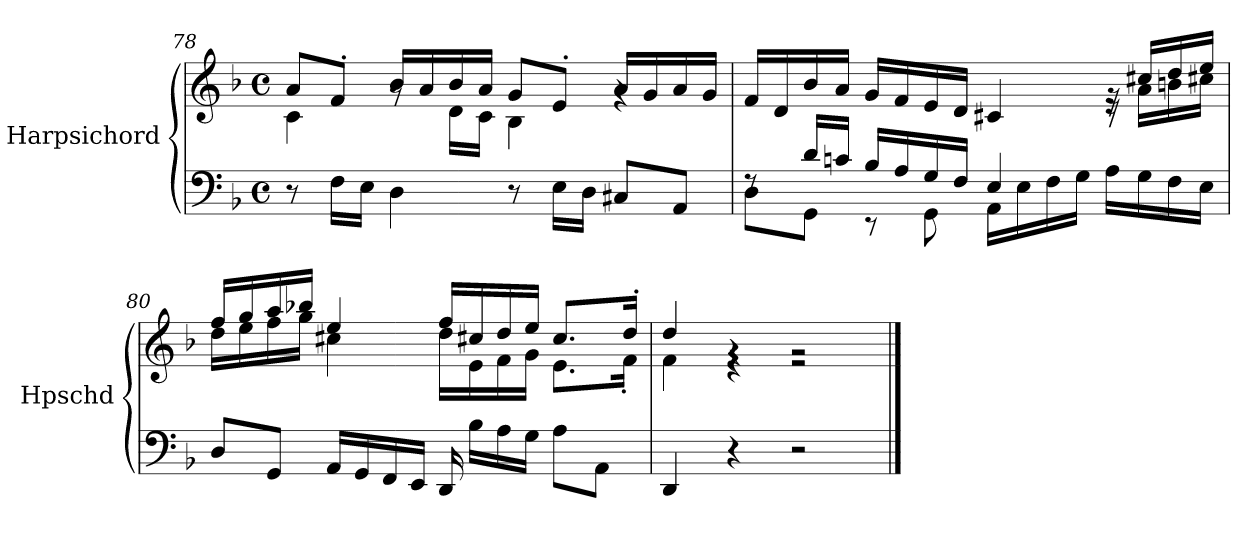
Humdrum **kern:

**kern	**kern
*part1	*part1
*staff2	*staff1
*I"Harpsichord	*
*I'Hpschd	*
*clefF4	*clefG2
*k[b-]	*k[b-]
*M4/4	*M4/4
*met(c)	*met(c)
=78	=78
*	*^
8r	8a/L	4c\
16F\LL	8f'/J	.
16E\JJ	.	.
4D\	16b-/LL	8rg
.	16a/	.
.	16b-/	16d\LL
.	16a/JJ	16c\JJ
8r	8g/L	4B-\
16E\LL	8e'/J	.
16D\JJ	.	.
8C#X/L	16a/LL	4rg
.	16g/	.
8AA/J	16a/	.
.	16g/JJ	.
!!LO:PB:g=z	!!
=79	=79	=79
*^	*	*
8rF	8D\L	16f/LL	2.ryy
.	.	16d/	.
16d/LL	8GG\J	16b-/	.
16cn/JJ	.	16a/JJ	.
16B-/LL	8r	16g/LL	.
16A/	.	16f/	.
16G/	8GG\	16e/	.
16F/JJ	.	16d/JJ	.
4E/	16AA\LL	4c#X/	.
.	16E\	.	.
.	16F\	.	.
.	16G\JJ	.	.
16A\LL	4ryy	16re	16r
16G\	.	16cc#X/LL	16a\LL
16F\	.	16dd/	16bn\
16E\JJ	.	16ee/JJ	16cc#X\JJ
*v	*v	*	*
=80	=80	=80
8D/L	16ff/LL	16dd\LL
.	16gg/	16ee\
8GG/J	16aa/	16ff\
.	16bb-X/JJ	16gg\JJ
16AA/LL	4ee/	4cc#X\
16GG/	.	.
16FF/	.	.
16EE/JJ	.	.
*	*MM68	*
16DD/	16ff/LL	16dd\LL
16B-\LL	16cc#X/	16e\
*	*MM62	*
16A\	16dd/	16f\
16G\JJ	16ee/JJ	16g\JJ
*	*MM54	*
8A\L	8.cc#/L	8.e\L
8AA\J	.	.
.	16dd'/Jk	16f'\Jk
=81	=81	=81
*	*MM18	*
4DD/	4dd/	4f\
4r	4rg	4r
2r	2rg	2r
*	*v	*v
==	==
*-	*-
